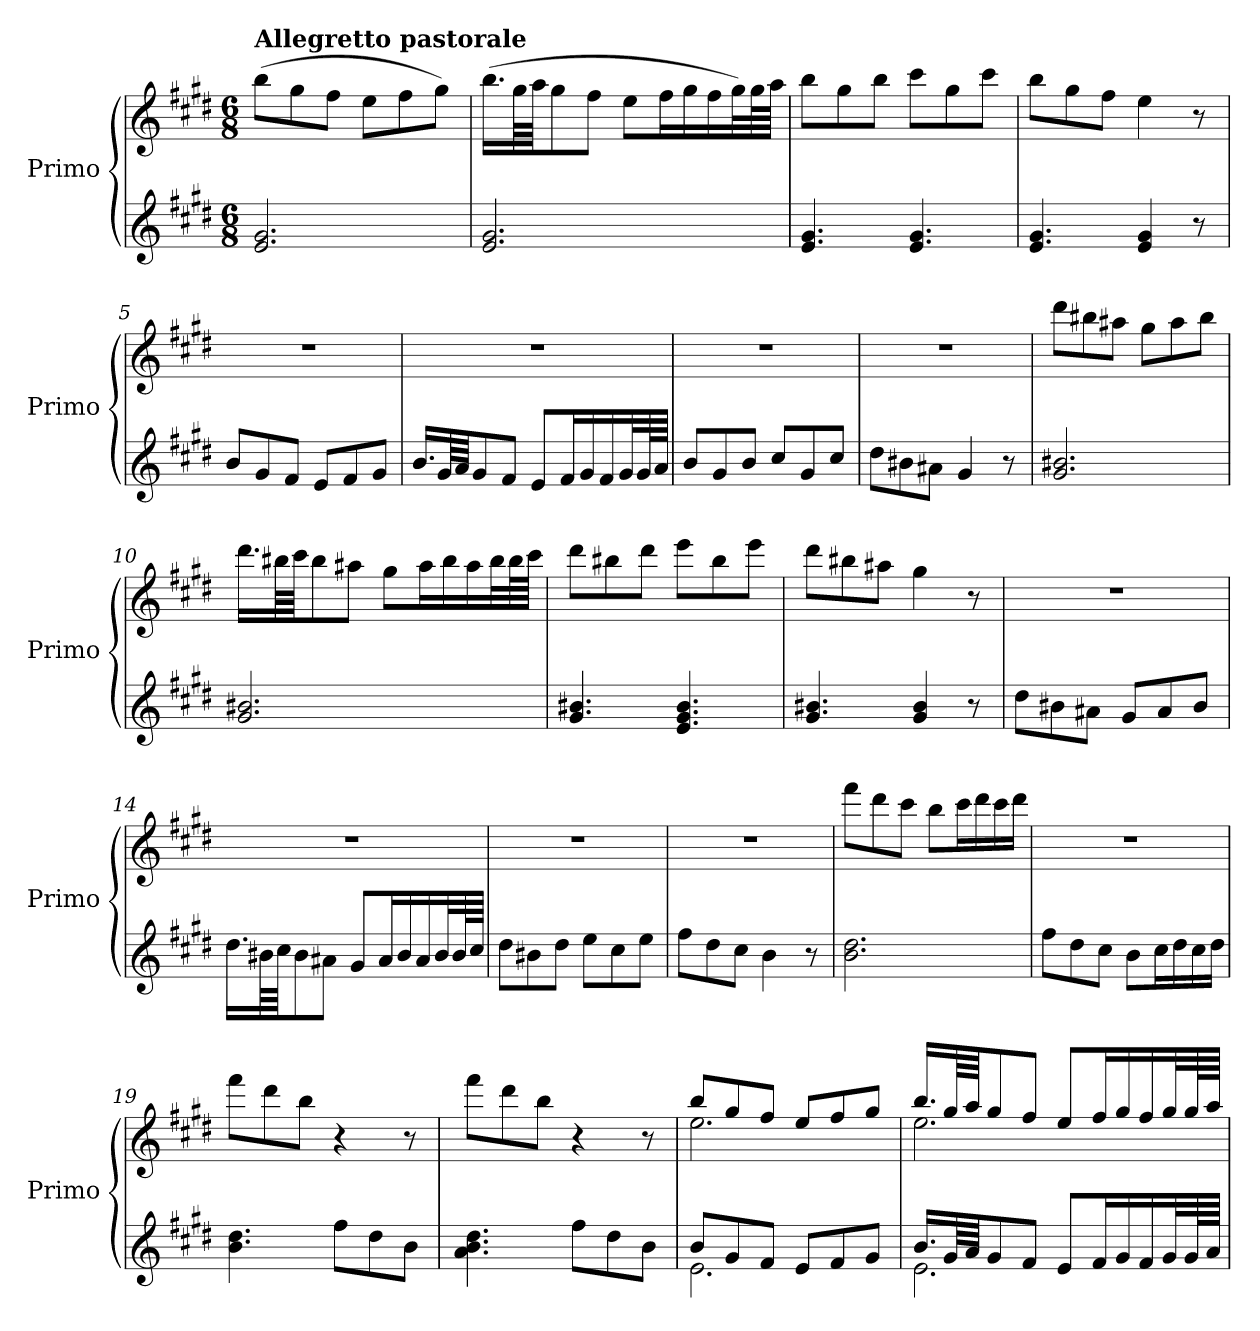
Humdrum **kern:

**kern	**kern
*part1	*part1
*staff2	*staff1
*I"Primo	*
*I'Primo	*
*clefG2	*clefG2
*k[f#c#g#d#]	*k[f#c#g#d#]
*M6/8	*M6/8
=1	=1
!	!LO:TX:a:B:t=Allegretto pastorale
2.e/ 2.g#/	(>8bb\L
.	8gg#\
.	8ff#\J
.	8ee\L
.	8ff#\
.	8gg#\J)
=2	=2
2.e/ 2.g#/	(>16.bb\LL
.	64gg#\LL
.	64aa\JJJ
.	8gg#\
.	8ff#\J
.	8ee\L
.	16ff#\L
.	16gg#\
.	16ff#\
.	32gg#\L)
.	64gg#\L
.	64aa\JJJJ
=3	=3
4.e/ 4.g#/	8bb\L
.	8gg#\
.	8bb\J
4.e/ 4.g#/	8ccc#\L
.	8gg#\
.	8ccc#\J
=4	=4
4.e/ 4.g#/	8bb\L
.	8gg#\
.	8ff#\J
4e/ 4g#/	(4ee\
8r	8r
=5	=5
8b/L	2.r
8g#/	.
8f#/J	.
8e/L	.
8f#/	.
8g#/J	.
=6	=6
16.b/LL	2.r
64g#/LL	.
64a/JJJ	.
8g#/	.
8f#/J	.
8e/L	.
16f#/L	.
16g#/	.
16f#/	.
32g#/L	.
64g#/L	.
64a/JJJJ	.
=7	=7
8b/L	2.r
8g#/	.
8b/J	.
8cc#/L	.
8g#/	.
8cc#/J	.
=8	=8
8dd#\L	2.r
8b#X\	.
8a#X\J	.
4g#/	.
8r	.
=9	=9
2.g#/ 2.b#X/	8ddd#\L
.	8bb#X\
.	8aa#X\J
.	8gg#\L
.	8aa#\
.	8bb#\J
=10	=10
2.g#/ 2.b#X/	16.ddd#\LL
.	64bb#X\LL
.	64ccc#\JJJ
.	8bb#\
.	8aa#X\J
.	8gg#\L
.	16aa#\L
.	16bb#\
.	16aa#\
.	32bb#\L
.	64bb#\L
.	64ccc#\JJJJ
=11	=11
4.g#/ 4.b#X/	8ddd#\L
.	8bb#X\
.	8ddd#\J
4.e/ 4.g#/ 4.b#/	8eee\L
.	8bb#\
.	8eee\J
=12	=12
4.g#/ 4.b#X/	8ddd#\L
.	8bb#X\
.	8aa#X\J
4g#/ 4b#/	4gg#\
8r	8r
=13	=13
8dd#\L	2.r
8b#X\	.
8a#X\J	.
8g#/L	.
8a#/	.
8b#/J	.
=14	=14
16.dd#\LL	2.r
64b#X\LL	.
64cc#\JJJ	.
8b#\	.
8a#X\J	.
8g#/L	.
16a#/L	.
16b#/	.
16a#/	.
32b#/L	.
64b#/L	.
64cc#/JJJJ	.
=15	=15
8dd#\L	2.r
8b#X\	.
8dd#\J	.
8ee\L	.
8cc#\	.
8ee\J	.
=16	=16
8ff#\L	2.r
8dd#\	.
8cc#\J	.
4b\	.
8r	.
=17	=17
2.b\ 2.dd#\	8fff#\L
.	8ddd#\
.	8ccc#\J
.	8bb\L
.	16ccc#\L
.	16ddd#\
.	16ccc#\
.	16ddd#\JJ
=18	=18
8ff#\L	2.r
8dd#\	.
8cc#\J	.
8b\L	.
16cc#\L	.
16dd#\	.
16cc#\	.
16dd#\JJ	.
=19	=19
4.b\ 4.dd#\	8fff#\L
.	8ddd#\
.	8bb\J
8ff#\L	4r
8dd#\	.
8b\J	8r
=20	=20
4.a\ 4.b\ 4.dd#\	8fff#\L
.	8ddd#\
.	8bb\J
8ff#\L	4r
8dd#\	.
8b\J	8r
=21	=21
*^	*^
8b/L	2.e\	8bb/L	2.ee\
8g#/	.	8gg#/	.
8f#/J	.	8ff#/J	.
8e/L	.	8ee/L	.
8f#/	.	8ff#/	.
8g#/J	.	8gg#/J	.
=22	=22	=22	=22
16.b/LL	2.e\	16.bb/LL	2.ee\
64g#/LL	.	64gg#/LL	.
64a/JJJ	.	64aa/JJJ	.
8g#/	.	8gg#/	.
8f#/J	.	8ff#/J	.
8e/L	.	8ee/L	.
16f#/L	.	16ff#/L	.
16g#/	.	16gg#/	.
16f#/	.	16ff#/	.
32g#/L	.	32gg#/L	.
64g#/L	.	64gg#/L	.
64a/JJJJ	.	64aa/JJJJ	.
*v	*v	*	*
*	*v	*v
=	=
*-	*-
